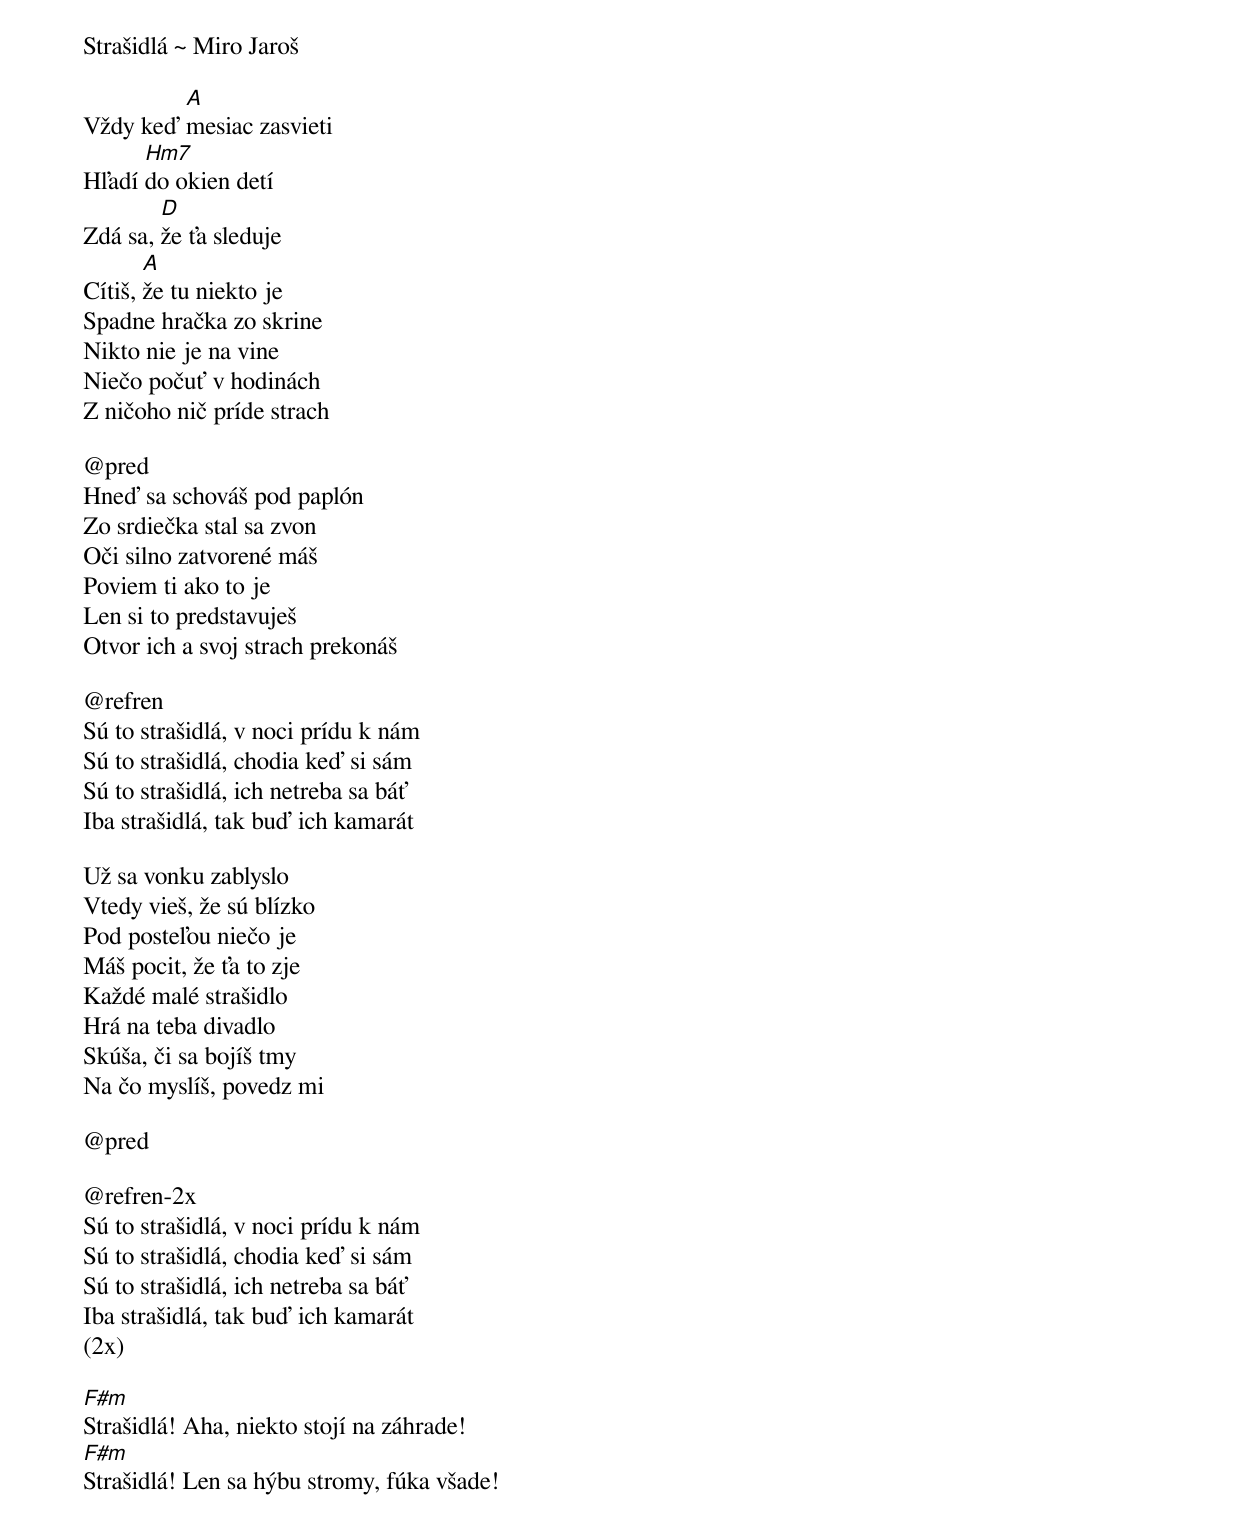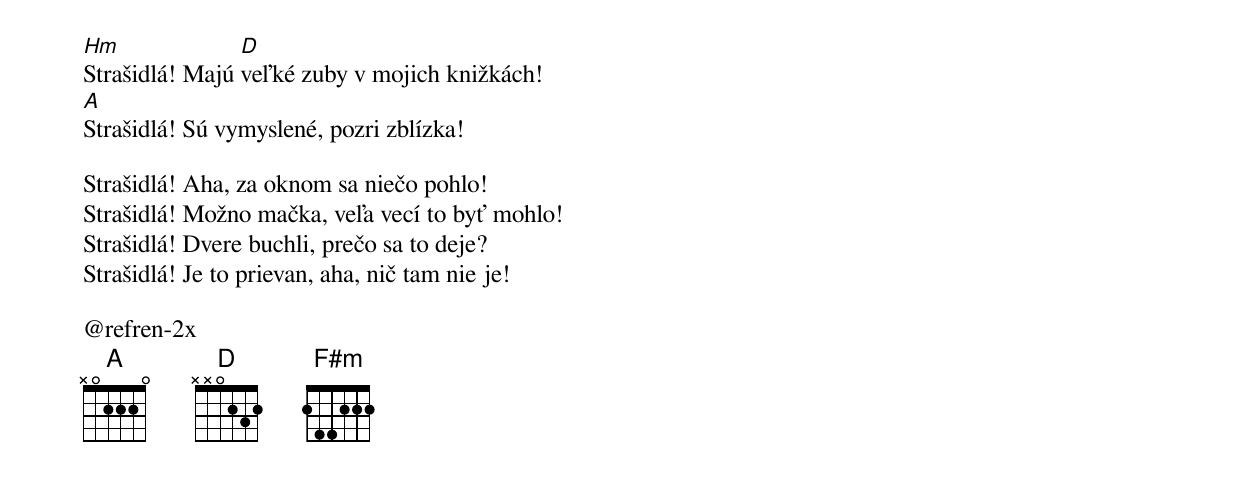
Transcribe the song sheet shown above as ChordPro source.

Strašidlá ~ Miro Jaroš

Vždy keď [A]mesiac zasvieti
Hľadí [Hm7]do okien detí
Zdá sa, [D]že ťa sleduje
Cítiš, [A]že tu niekto je
Spadne hračka zo skrine
Nikto nie je na vine
Niečo počuť v hodinách
Z ničoho nič príde strach

@pred
Hneď sa schováš pod paplón
Zo srdiečka stal sa zvon
Oči silno zatvorené máš
Poviem ti ako to je
Len si to predstavuješ
Otvor ich a svoj strach prekonáš

@refren
Sú to strašidlá, v noci prídu k nám
Sú to strašidlá, chodia keď si sám
Sú to strašidlá, ich netreba sa báť
Iba strašidlá, tak buď ich kamarát

Už sa vonku zablyslo
Vtedy vieš, že sú blízko
Pod posteľou niečo je
Máš pocit, že ťa to zje
Každé malé strašidlo
Hrá na teba divadlo
Skúša, či sa bojíš tmy
Na čo myslíš, povedz mi

@pred

@refren-2x
Sú to strašidlá, v noci prídu k nám
Sú to strašidlá, chodia keď si sám
Sú to strašidlá, ich netreba sa báť
Iba strašidlá, tak buď ich kamarát
(2x)

[F#m]Strašidlá! Aha, niekto stojí na záhrade!
[F#m]Strašidlá! Len sa hýbu stromy, fúka všade!
[Hm]Strašidlá! Majú [D]veľké zuby v mojich knižkách!
[A]Strašidlá! Sú vymyslené, pozri zblízka!

Strašidlá! Aha, za oknom sa niečo pohlo!
Strašidlá! Možno mačka, veľa vecí to byť mohlo!
Strašidlá! Dvere buchli, prečo sa to deje?
Strašidlá! Je to prievan, aha, nič tam nie je!

@refren-2x
